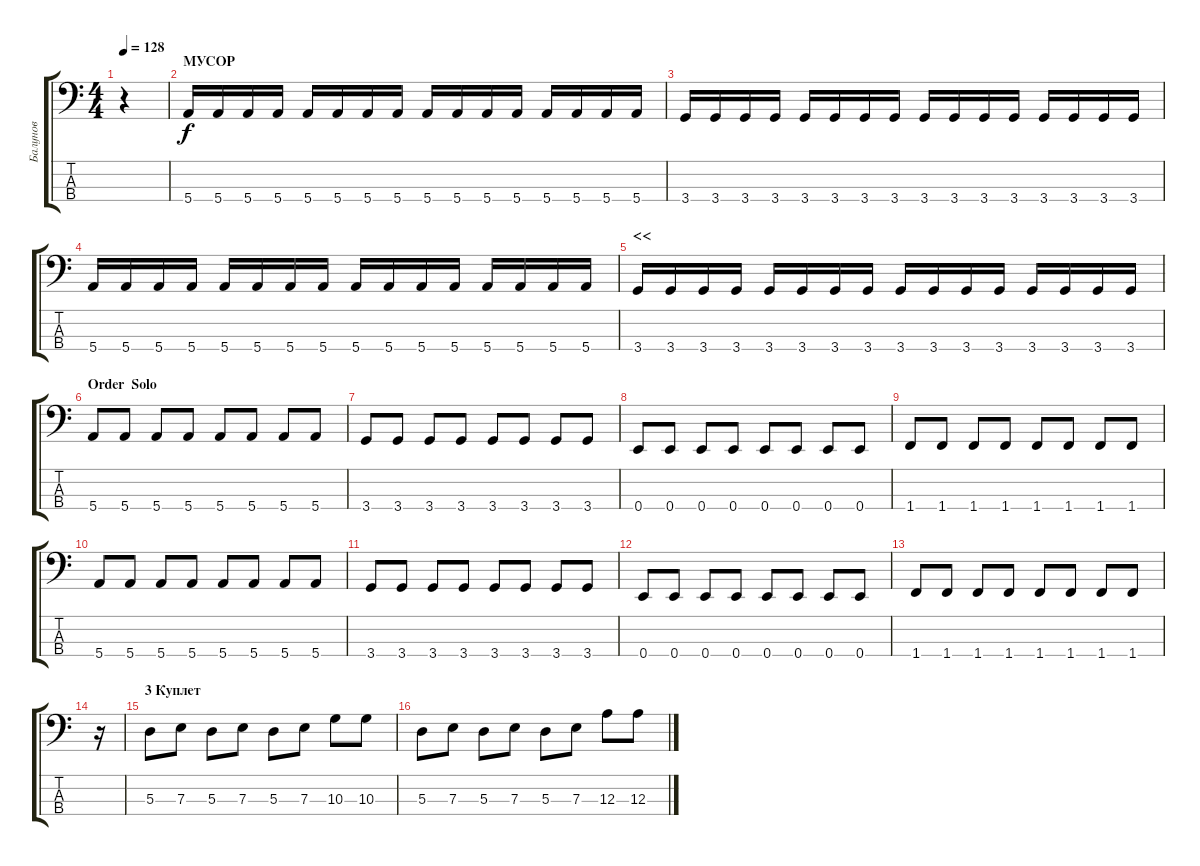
\track ("Балунов" "Балунов") {instrument electricbasspick}
\staff {score tabs}
\tuning (G2 D2 A1 E1) {hide}
\ts (4 4)
\tempo 128
\clef f4
\ks c
r.4{dy f} |
\section ("" "МУСОР")
5.4.16 5.4.16 5.4.16 5.4.16 5.4.16 5.4.16 5.4.16 5.4.16 5.4.16 5.4.16 5.4.16 5.4.16 5.4.16 5.4.16 5.4.16 5.4.16 |
3.4.16 3.4.16 3.4.16 3.4.16 3.4.16 3.4.16 3.4.16 3.4.16 3.4.16 3.4.16 3.4.16 3.4.16 3.4.16 3.4.16 3.4.16 3.4.16 |
5.4.16 5.4.16 5.4.16 5.4.16 5.4.16 5.4.16 5.4.16 5.4.16 5.4.16 5.4.16 5.4.16 5.4.16 5.4.16 5.4.16 5.4.16 5.4.16 |
\section ("" "<<")
3.4.16 3.4.16 3.4.16 3.4.16 3.4.16 3.4.16 3.4.16 3.4.16 3.4.16 3.4.16 3.4.16 3.4.16 3.4.16 3.4.16 3.4.16 3.4.16 |
\section ("" "Order  Solo")
5.4.8 5.4.8 5.4.8 5.4.8 5.4.8 5.4.8 5.4.8 5.4.8 |
3.4.8 3.4.8 3.4.8 3.4.8 3.4.8 3.4.8 3.4.8 3.4.8 |
0.4.8 0.4.8 0.4.8 0.4.8 0.4.8 0.4.8 0.4.8 0.4.8 |
1.4.8 1.4.8 1.4.8 1.4.8 1.4.8 1.4.8 1.4.8 1.4.8 |
5.4.8 5.4.8 5.4.8 5.4.8 5.4.8 5.4.8 5.4.8 5.4.8 |
3.4.8 3.4.8 3.4.8 3.4.8 3.4.8 3.4.8 3.4.8 3.4.8 |
0.4.8 0.4.8 0.4.8 0.4.8 0.4.8 0.4.8 0.4.8 0.4.8 |
1.4.8 1.4.8 1.4.8 1.4.8 1.4.8 1.4.8 1.4.8 1.4.8 |
r.16 |
\section ("" "3 Куплет")
5.3.8 7.3.8 5.3.8 7.3.8 5.3.8 7.3.8 10.3.8 10.3.8 |
5.3.8 7.3.8 5.3.8 7.3.8 5.3.8 7.3.8 12.3.8 12.3.8
